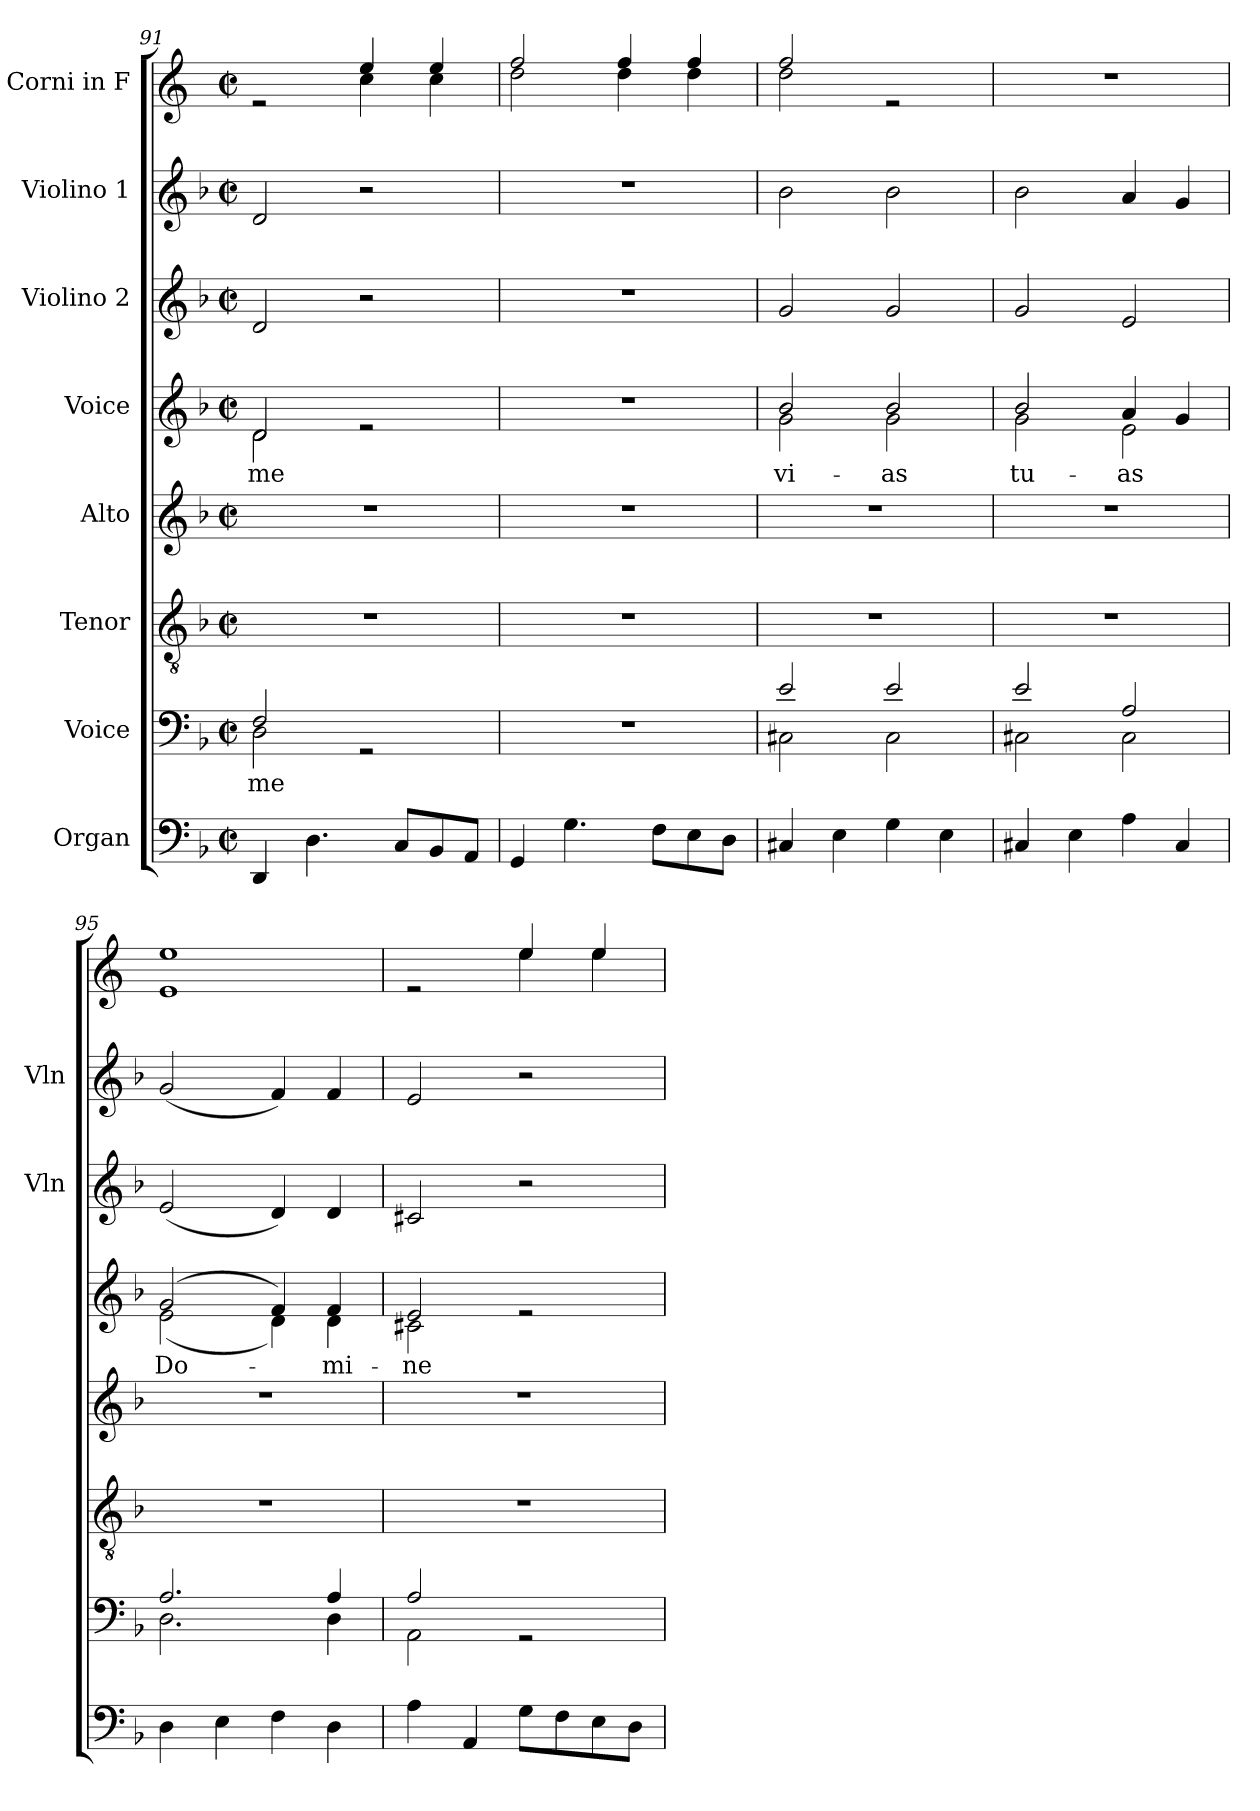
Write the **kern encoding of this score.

**kern	**kern	**text	**kern	**kern	**kern	**text	**kern	**kern	**kern
*part8	*part7	*part7	*part6	*part5	*part4	*part4	*part3	*part2	*part1
*staff8	*staff7	*staff7	*staff6	*staff5	*staff4	*staff4	*staff3	*staff2	*staff1
*I"Organ	*I"Voice	*	*I"Tenor	*I"Alto	*I"Voice	*	*I"Violino 2	*I"Violino 1	*I"Corni in F
*	*	*	*	*	*	*	*I'Vln	*I'Vln	*
*clefF4	*clefF4	*	*clefGv2	*clefG2	*clefG2	*	*clefG2	*clefG2	*clefG2
*	*	*	*	*	*	*	*	*	*ITrd4c7
*k[b-]	*k[b-]	*	*k[b-]	*k[b-]	*k[b-]	*	*k[b-]	*k[b-]	*k[b-]
*M2/2	*M2/2	*	*M2/2	*M2/2	*M2/2	*	*M2/2	*M2/2	*M2/2
*met(c|)	*met(c|)	*	*met(c|)	*met(c|)	*met(c|)	*	*met(c|)	*met(c|)	*met(c|)
=91	=91	=91	=91	=91	=91	=91	=91	=91	=91
*	*^	*	*	*	*	*	*	*	*
!	!	!	!LO:LY:b	!	!	!	!LO:LY:b	!	!	!
*	*	*	*	*	*	*^	*	*	*	*^
4DD/	2F/	2D\	me	1r	1r	2d/	2d\	me	2d/	2d/	2re	2ryy
4.D\	.	.	.	.	.	.	.	.	.	.	.	.
.	2rGG	2ryy	.	.	.	2re	2ryy	.	2r	2r	4a/	4f\
8C/L	.	.	.	.	.	.	.	.	.	.	.	.
8BB-/	.	.	.	.	.	.	.	.	.	.	4a/	4f\
8AA/J	.	.	.	.	.	.	.	.	.	.	.	.
*	*v	*v	*	*	*	*v	*v	*	*	*	*	*
=92	=92	=92	=92	=92	=92	=92	=92	=92	=92	=92
4GG/	1r	.	1r	1r	1r	.	1r	1r	2b-/	2g\
4.G\	.	.	.	.	.	.	.	.	.	.
.	.	.	.	.	.	.	.	.	4b-/	4g\
8F\L	.	.	.	.	.	.	.	.	.	.
8E\	.	.	.	.	.	.	.	.	4b-/	4g\
8D\J	.	.	.	.	.	.	.	.	.	.
=93	=93	=93	=93	=93	=93	=93	=93	=93	=93	=93
*	*^	*	*	*	*	*	*	*	*	*
!	!	!	!	!	!	!	!LO:LY:b	!	!	!	!
*	*	*	*	*	*	*^	*	*	*	*	*
4C#X/	2e/	2C#X\	.	1r	1r	2b-/	2g\	vi-	2g/	2b-\	2b-/	2g\
4E\	.	.	.	.	.	.	.	.	.	.	.	.
!	!	!	!	!	!	!	!	!LO:LY:b	!	!	!	!
4G\	2e/	2C#\	.	.	.	2b-/	2g\	-as	2g/	2b-\	2re	2ryy
4E\	.	.	.	.	.	.	.	.	.	.	.	.
*	*	*	*	*	*	*	*	*	*	*	*v	*v
=94	=94	=94	=94	=94	=94	=94	=94	=94	=94	=94	=94
!	!	!	!	!	!	!	!	!LO:LY:b	!	!	!
4C#X/	2e/	2C#X\	.	1r	1r	2b-/	2g\	tu-	2g/	2b-\	1r
4E\	.	.	.	.	.	.	.	.	.	.	.
!	!	!	!	!	!	!	!	!LO:LY:b	!	!	!
4A\	2A/	2C#\	.	.	.	4a/	2e\	-as	2e/	4a/	.
4C#/	.	.	.	.	.	4g/	.	.	.	4g/	.
=95	=95	=95	=95	=95	=95	=95	=95	=95	=95	=95	=95
!	!	!	!	!	!	!	!	!LO:LY:b	!	!	!
*	*	*	*	*	*	*	*	*	*	*	*^
4D\	2.A/	2.D\	.	1r	1r	(2g/	(2e\	Do-	(2e/	(2g/	1a	1A
4E\	.	.	.	.	.	.	.	.	.	.	.	.
4F\	.	.	.	.	.	4f/)	4d\)	.	4d/)	4f/)	.	.
!	!	!	!	!	!	!	!	!LO:LY:b	!	!	!	!
4D\	4A/	4D\	.	.	.	4f/	4d\	-mi-	4d/	4f/	.	.
=96	=96	=96	=96	=96	=96	=96	=96	=96	=96	=96	=96	=96
!	!	!	!	!	!	!	!	!LO:LY:b	!	!	!	!
4A\	2A/	2AA\	.	1r	1r	2e/	2c#X\	-ne	2c#X/	2e/	2re	2ryy
4AA/	.	.	.	.	.	.	.	.	.	.	.	.
8G\L	2rGG	2ryy	.	.	.	2re	2ryy	.	2r	2r	4a/	4a\
8F\	.	.	.	.	.	.	.	.	.	.	.	.
8E\	.	.	.	.	.	.	.	.	.	.	4a/	4a\
8D\J	.	.	.	.	.	.	.	.	.	.	.	.
*	*v	*v	*	*	*	*v	*v	*	*	*	*v	*v
=	=	=	=	=	=	=	=	=	=
*-	*-	*-	*-	*-	*-	*-	*-	*-	*-
